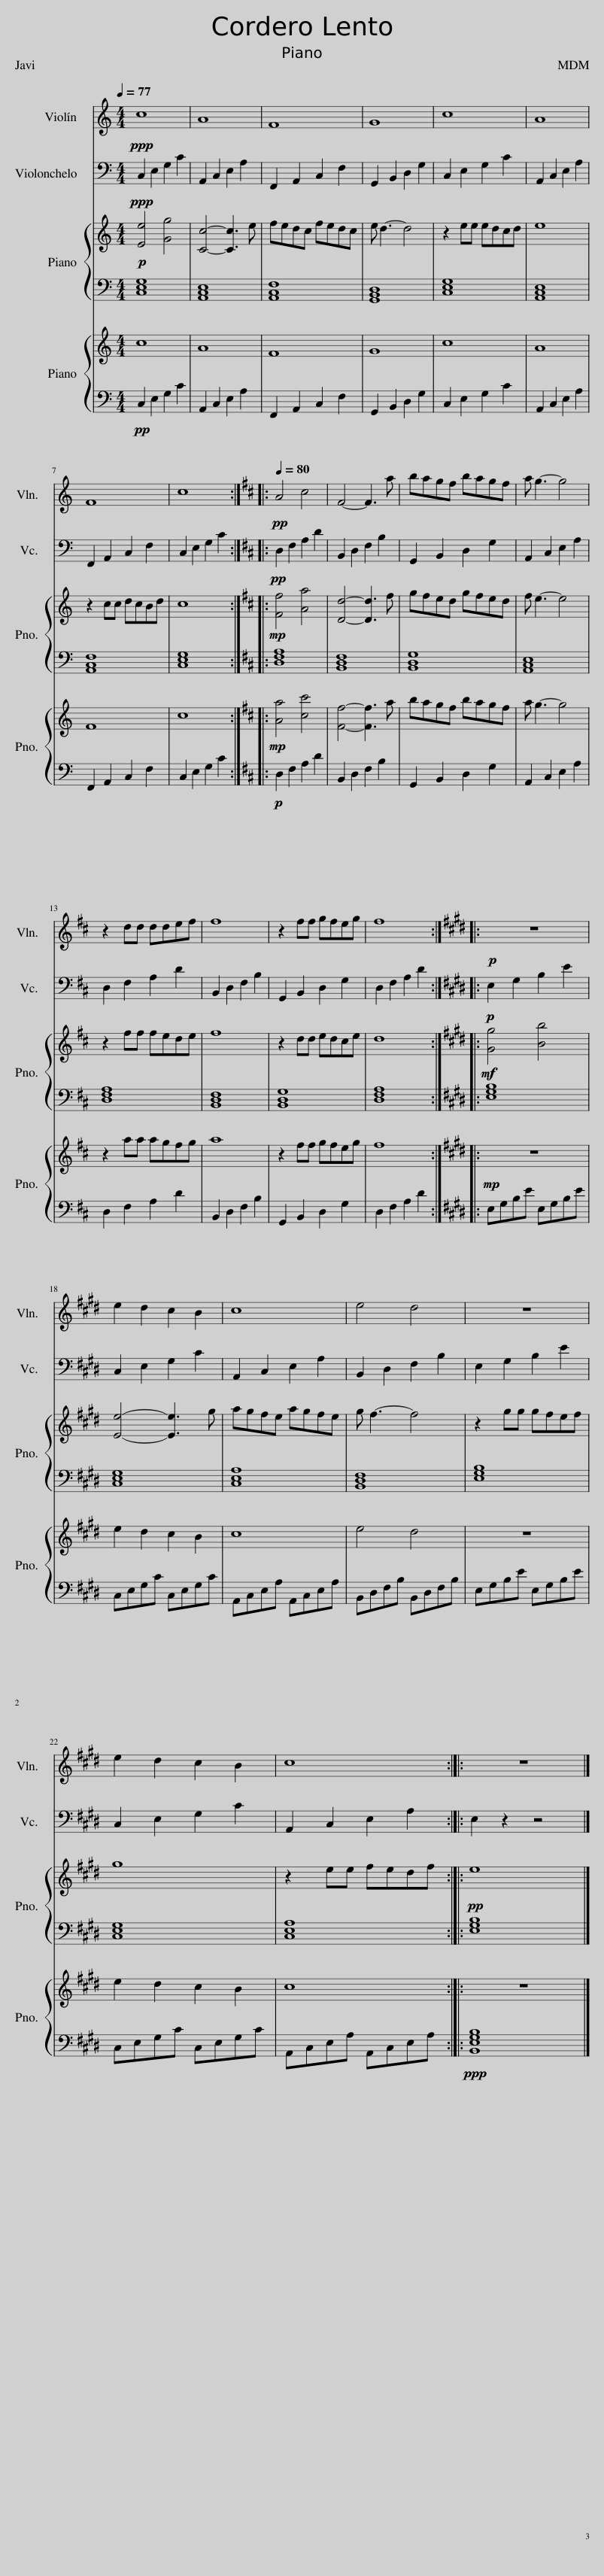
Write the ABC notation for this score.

X:1
%%score 1 2 { 3 | 4 } { 5 | 6 }
L:1/8
Q:1/4=77
M:4/4
I:linebreak $
K:C
V:1 treble
V:2 bass
V:3 treble
V:4 bass
V:5 treble
V:6 bass
V:1
!ppp! c8 | A8 | F8 | G8 | c8 | %5
 A8 |$ F8 | c8 ::[K:D][Q:1/4=80]!pp! A4 c4 | F4- F3 a | %10
 bagf bagf | a g3- g4 |$ z2 dd ddef | f8 | z2 ff gfeg | %15
 f8 ::[K:E]!p! z8 |$ e2 d2 c2 B2 | c8 | e4 d4 | %20
 z8 |$ e2 d2 c2 B2 | c8 :: z8 |] %24
V:2
!ppp! C,2 E,2 G,2 C2 | A,,2 C,2 E,2 A,2 | F,,2 A,,2 C,2 F,2 | G,,2 B,,2 D,2 G,2 | C,2 E,2 G,2 C2 | %5
 A,,2 C,2 E,2 A,2 |$ F,,2 A,,2 C,2 F,2 | C,2 E,2 G,2 C2 ::[K:D]!pp! D,2 F,2 A,2 D2 | B,,2 D,2 F,2 B,2 | %10
 G,,2 B,,2 D,2 G,2 | A,,2 C,2 E,2 A,2 |$ D,2 F,2 A,2 D2 | B,,2 D,2 F,2 B,2 | G,,2 B,,2 D,2 G,2 | %15
 D,2 F,2 A,2 D2 ::[K:E]!p! E,2 G,2 B,2 E2 |$ C,2 E,2 G,2 C2 | A,,2 C,2 E,2 A,2 | B,,2 D,2 F,2 B,2 | %20
 E,2 G,2 B,2 E2 |$ C,2 E,2 G,2 C2 | A,,2 C,2 E,2 A,2 :: E,2 z2 z4 |] %24
V:3
!p! [Ee]4 [Gg]4 | [Cc]4- [Cc]3 e | fedc fedc | e d3- d4 | z2 ee edcd | %5
 e8 |$ z2 cc dcBd | c8 ::[K:D]!mp! [Ff]4 [Aa]4 | [Dd]4- [Dd]3 f | %10
 gfed gfed | f e3- e4 |$ z2 ff fede | f8 | z2 dd edce | %15
 d8 ::[K:E]!mf! [Gg]4 [Bb]4 |$ [Ee]4- [Ee]3 g | agfe agfe | g f3- f4 | %20
 z2 gg gfef |$ g8 | z2 ee fedf ::!pp! e8 |] %24
V:4
 [C,E,G,]8 | [A,,C,E,]8 | [A,,C,F,]8 | [G,,B,,D,]8 | [C,E,G,]8 | %5
 [A,,C,E,]8 |$ [A,,C,F,]8 | [C,E,G,]8 ::[K:D] [D,F,A,]8 | [B,,D,F,]8 | %10
 [B,,D,G,]8 | [A,,C,E,]8 |$ [D,F,A,]8 | [B,,D,F,]8 | [B,,D,G,]8 | %15
 [D,F,A,]8 ::[K:E] [E,G,B,]8 |$ [C,E,G,]8 | [C,E,A,]8 | [B,,D,F,]8 | %20
 [E,G,B,]8 |$ [C,E,G,]8 | [C,E,A,]8 :: [E,G,B,]8 |] %24
V:5
 c8 | A8 | F8 | G8 | c8 | %5
 A8 |$ F8 | c8 ::[K:D]!mp! [Aa]4 [cc']4 | [Ff]4- [Ff]3 a | %10
 bagf bagf | a g3- g4 |$ z2 aa agfg | a8 | z2 ff gfeg | %15
 f8 ::[K:E]!mp! z8 |$ e2 d2 c2 B2 | c8 | e4 d4 | %20
 z8 |$ e2 d2 c2 B2 | c8 :: z8 |] %24
V:6
!pp! C,2 E,2 G,2 C2 | A,,2 C,2 E,2 A,2 | F,,2 A,,2 C,2 F,2 | G,,2 B,,2 D,2 G,2 | C,2 E,2 G,2 C2 | %5
 A,,2 C,2 E,2 A,2 |$ F,,2 A,,2 C,2 F,2 | C,2 E,2 G,2 C2 ::[K:D]!p! D,2 F,2 A,2 D2 | B,,2 D,2 F,2 B,2 | %10
 G,,2 B,,2 D,2 G,2 | A,,2 C,2 E,2 A,2 |$ D,2 F,2 A,2 D2 | B,,2 D,2 F,2 B,2 | G,,2 B,,2 D,2 G,2 | %15
 D,2 F,2 A,2 D2 ::[K:E] E,G,B,E E,G,B,E |$ C,E,G,C C,E,G,C | A,,C,E,A, A,,C,E,A, | B,,D,F,B, B,,D,F,B, | %20
 E,G,B,E E,G,B,E |$ C,E,G,C C,E,G,C | A,,C,E,A, A,,C,E,A, ::!ppp! [B,,E,G,B,]8 |] %24
